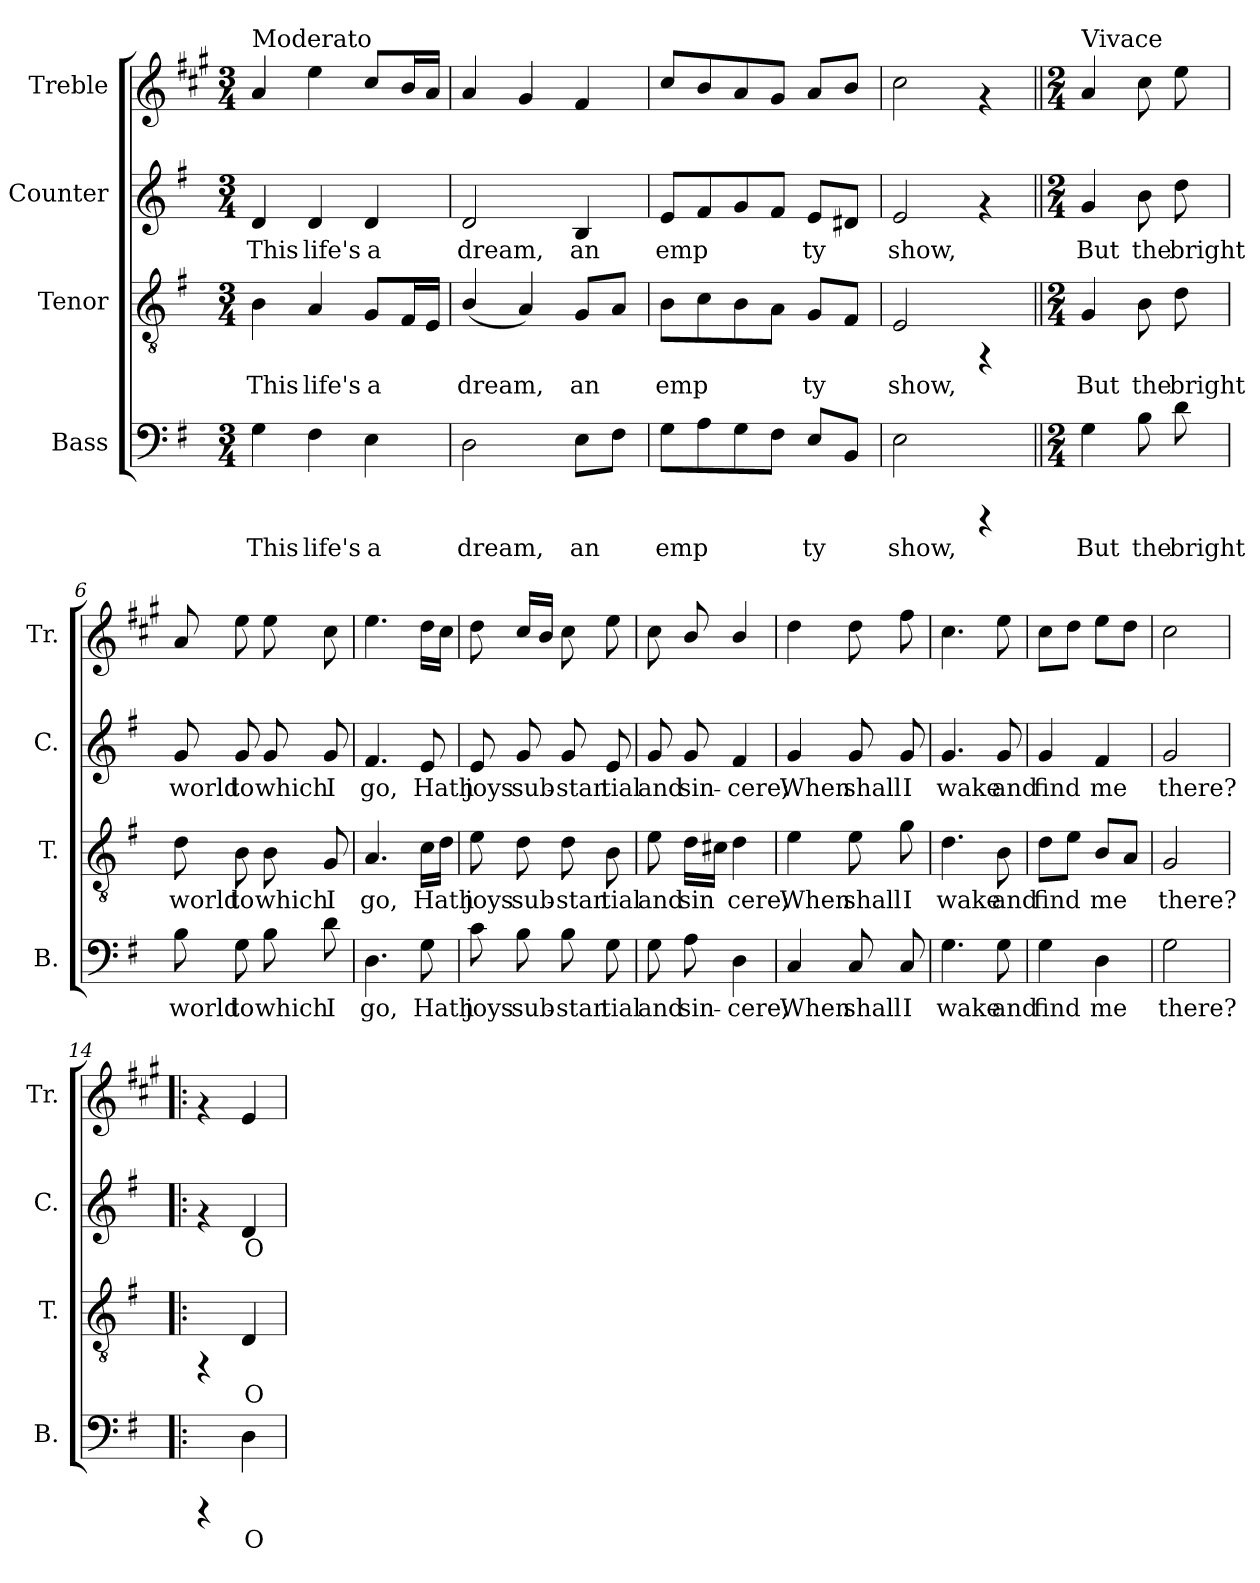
**kern	**text	**kern	**text	**kern	**text	**kern
*part4	*part4	*part3	*part3	*part2	*part2	*part1
*staff4	*staff4	*staff3	*staff3	*staff2	*staff2	*staff1
*I"Bass	*	*I"Tenor	*	*I"Counter	*	*I"Treble
*I'B.	*	*I'T.	*	*I'C.	*	*I'Tr.
!!LO:PB:g=z
*stria5	*	*stria5	*	*stria5	*	*stria5
*clefF4	*	*clefGv2	*	*clefG2	*	*clefG2
*	*	*	*	*	*	*ITrd1c2
*k[f#]	*	*k[f#]	*	*k[f#]	*	*k[f#]
*G:	*	*G:	*	*G:	*	*G:
*M3/4	*	*M3/4	*	*M3/4	*	*M3/4
=1	=1	=1	=1	=1	=1	=1
!	!	!	!	!	!	!LO:TX:a:t=Moderato
!	!LO:LY:a:cj	!	!LO:LY:a:cj	!	!LO:LY:b:cj	!
4G\	This	4B\	This	4d/	This	4g/
!	!LO:LY:a:cj	!	!LO:LY:a:cj	!	!LO:LY:b:cj	!
4F#\	life's	4A/	life's	4d/	life's	4dd\
!	!LO:LY:a:cj	!	!LO:LY:a:cj	!	!LO:LY:b:cj	!
4E\	a	8G/L	a	4d/	a	8b/L
!	!	!	!LO:LY:a:cj	!	!	!
.	.	16F#/	.	.	.	16a/
!	!	!	!LO:LY:a:cj	!	!	!
.	.	16E/J	.	.	.	16g/J
=2	=2	=2	=2	=2	=2	=2
!	!LO:LY:a:cj	!	!LO:LY:a:cj	!	!LO:LY:b:cj	!
2D\	dream,	(<4B/	dream,	2d/	dream,	4g/
!	!	!	!LO:LY:a:cj	!	!	!
.	.	4A/)	.	.	.	4f#/
!	!LO:LY:a:cj	!	!LO:LY:a:cj	!	!LO:LY:b:cj	!
8E\L	an	8G/L	an	4B/	an	4e/
!	!LO:LY:a:cj	!	!LO:LY:a:cj	!	!	!
8F#\J	.	8A/J	.	.	.	.
=3	=3	=3	=3	=3	=3	=3
!	!LO:LY:a:cj	!	!LO:LY:a:cj	!	!LO:LY:b:cj	!
8G\L	emp-	8B\L	emp-	8e/L	emp-	8b/L
!	!LO:LY:a:cj	!	!LO:LY:a:cj	!	!LO:LY:b:cj	!
8A\	--	8c\	--	8f#/	--	8a/
!	!LO:LY:a:cj	!	!LO:LY:a:cj	!	!LO:LY:b:cj	!
8G\	--	8B\	--	8g/	--	8g/
!	!LO:LY:a:cj	!	!LO:LY:a:cj	!	!LO:LY:b:cj	!
8F#<\J	--	8A\J	--	8f#/J	--	8f#/J
!	!LO:LY:a:cj	!	!LO:LY:a:cj	!	!LO:LY:b:cj	!
8E/L	-ty	8G/L	-ty	8e/L	-ty	8g/L
!	!LO:LY:a:cj	!	!LO:LY:a:cj	!	!LO:LY:b:cj	!
8BB/J	.	8F#/J	.	8d#X/J	.	8a/J
=4	=4	=4	=4	=4	=4	=4
!	!LO:LY:a:cj	!	!LO:LY:a:cj	!	!LO:LY:b:cj	!
2E\	show,	2E/	show,	2e/	show,	2b\
4rCCC	.	4rFF	.	4rf	.	4rf
=5||	=5||	=5||	=5||	=5||	=5||	=5||
*M2/4	*	*M2/4	*	*M2/4	*	*M2/4
!	!	!	!	!	!	!LO:TX:a:t=Vivace
!	!LO:LY:a:cj	!	!LO:LY:a:cj	!	!LO:LY:b:cj	!
4G\	But	4G/	But	4g/	But	4g/
!	!LO:LY:a:cj	!	!LO:LY:a:cj	!	!LO:LY:b:cj	!
8B\	the	8B\	the	8b\	the	8b\
!	!LO:LY:a:cj	!	!LO:LY:a:cj	!	!LO:LY:b:cj	!
8d\	bright	8d\	bright	8dd\	bright	8dd\
=6	=6	=6	=6	=6	=6	=6
!	!LO:LY:a:cj	!	!LO:LY:a:cj	!	!LO:LY:b:cj	!
8B\	world	8d\	world	8g/	world	8g/
!	!LO:LY:a:cj	!	!LO:LY:a:cj	!	!LO:LY:b:cj	!
8G\	to	8B\	to	8g/	to	8dd\
!	!LO:LY:a:cj	!	!LO:LY:a:cj	!	!LO:LY:b:cj	!
8B\	which	8B\	which	8g/	which	8dd\
!	!LO:LY:a:cj	!	!LO:LY:a:cj	!	!LO:LY:b:cj	!
8d\	I	8G/	I	8g/	I	8b\
!!LO:LB:g=z
=7	=7	=7	=7	=7	=7	=7
!	!LO:LY:a:cj	!	!LO:LY:a:cj	!	!LO:LY:b:cj	!
4.D\	go,	4.A/	go,	4.f#/	go,	4.dd\
!	!LO:LY:a:cj	!	!LO:LY:a:cj	!	!LO:LY:b:cj	!
8G\	Hath	16c\L	Hath	8e/	Hath	16cc\L
!	!	!	!LO:LY:a:cj	!	!	!
.	.	16d\J	.	.	.	16b\J
=8	=8	=8	=8	=8	=8	=8
!	!LO:LY:a:cj	!	!LO:LY:a:cj	!	!LO:LY:b:cj	!
8c\	joys	8e\	joys	8e/	joys	8cc\
!	!LO:LY:a:cj	!	!LO:LY:a:cj	!	!LO:LY:b:cj	!
8B\	sub-	8d\	sub-	8g/	sub-	16b/L
.	.	.	.	.	.	16a/J
!	!LO:LY:a:cj	!	!LO:LY:a:cj	!	!LO:LY:b:cj	!
8B\	-stan	8d\	-stan	8g/	-stan	8b\
!	!LO:LY:a:cj	!	!LO:LY:a:cj	!	!LO:LY:b:cj	!
8G\	tial	8B\	tial	8e/	tial	8dd\
=9	=9	=9	=9	=9	=9	=9
!	!LO:LY:a:cj	!	!LO:LY:a:cj	!	!LO:LY:b:cj	!
8G\	and	8e\	and	8g/	and	8b\
!	!LO:LY:a:cj	!	!LO:LY:a:cj	!	!LO:LY:b:cj	!
8A\	sin-	16d\L	sin-	8g/	sin-	8a/
!	!	!	!LO:LY:a:cj	!	!	!
.	.	16c#X\J	--	.	.	.
!	!LO:LY:a:cj	!	!LO:LY:a:cj	!	!LO:LY:b:cj	!
4D\	-cere;	4d\	-cere;	4f#/	-cere;	4a/
=10	=10	=10	=10	=10	=10	=10
!	!LO:LY:a:cj	!	!LO:LY:a:cj	!	!LO:LY:b:cj	!
4C/	When	4e\	When	4g/	When	4cc\
!	!LO:LY:a:cj	!	!LO:LY:a:cj	!	!LO:LY:b:cj	!
8C/	shall	8e\	shall	8g/	shall	8cc\
!	!LO:LY:a:cj	!	!LO:LY:a:cj	!	!LO:LY:b:cj	!
8C/	I	8g\	I	8g/	I	8ee\
=11	=11	=11	=11	=11	=11	=11
!	!LO:LY:a:cj	!	!LO:LY:a:cj	!	!LO:LY:b:cj	!
4.G\	wake	4.d\	wake	4.g/	wake	4.b\
!	!LO:LY:a:cj	!	!LO:LY:a:cj	!	!LO:LY:b:cj	!
8G\	and	8B\	and	8g/	and	8dd\
=12	=12	=12	=12	=12	=12	=12
!	!LO:LY:a:cj	!	!LO:LY:a:cj	!	!LO:LY:b:cj	!
4G\	find	8d\L	find	4g/	find	8b\L
!	!	!	!LO:LY:a:cj	!	!	!
.	.	8e\J	.	.	.	8cc\J
!	!LO:LY:a:cj	!	!LO:LY:a:cj	!	!LO:LY:b:cj	!
4D\	me	8B/L	me	4f#/	me	8dd\L
!	!	!	!LO:LY:a:cj	!	!	!
.	.	8A/J	.	.	.	8cc\J
=13	=13	=13	=13	=13	=13	=13
!	!LO:LY:a:cj	!	!LO:LY:a:cj	!	!LO:LY:b:cj	!
2G\	there?	2G/	there?	2g/	there?	2b\
=14!|:	=14!|:	=14!|:	=14!|:	=14!|:	=14!|:	=14!|:
4rCCC	.	4rFF	.	4rf	.	4rf
!	!LO:LY:a:cj	!	!LO:LY:a:cj	!	!LO:LY:b:cj	!
4D\	O	4D/	O	4d/	O	4d/
=	=	=	=	=	=	=
*-	*-	*-	*-	*-	*-	*-
